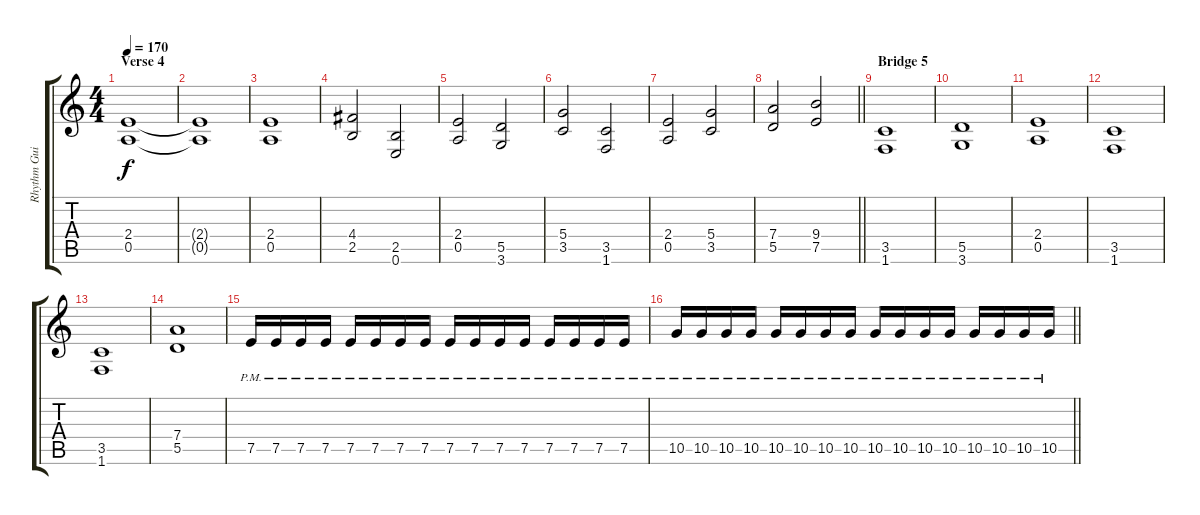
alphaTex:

\track ("Rhythm Guitar 1: Juha-Pekka Alanen" "Rhythm Gui") {instrument distortionguitar}
\staff {score tabs}
\tuning (E4 B3 G3 D3 A2 E2) {hide}
\ts (4 4)
\section ("" "Verse 4")
\tempo 170
\clef g2
\ks aminor
(2.4 0.5).1{dy f} |
(2.4{t} 0.5{t}).1 |
(2.4 0.5).1 |
(4.4 2.5).2 (2.5 0.6).2 |
(2.4 0.5).2 (5.5 3.6).2 |
(5.4 3.5).2 (3.5 1.6).2 |
(2.4 0.5).2 (5.4 3.5).2 |
\barLineRight lightlight
(7.4 5.5).2 (9.4 7.5).2 |
\section ("" "Bridge 5")
(3.5 1.6).1 |
(5.5 3.6).1 |
(2.4 0.5).1 |
(3.5 1.6).1 |
(3.5 1.6).1 |
(7.4 5.5).1 |
7.5{pm}.16 7.5{pm}.16 7.5{pm}.16 7.5{pm}.16 7.5{pm}.16 7.5{pm}.16 7.5{pm}.16 7.5{pm}.16 7.5{pm}.16 7.5{pm}.16 7.5{pm}.16 7.5{pm}.16 7.5{pm}.16 7.5{pm}.16 7.5{pm}.16 7.5{pm}.16 |
\barLineRight lightlight
10.5{pm}.16 10.5{pm}.16 10.5{pm}.16 10.5{pm}.16 10.5{pm}.16 10.5{pm}.16 10.5{pm}.16 10.5{pm}.16 10.5{pm}.16 10.5{pm}.16 10.5{pm}.16 10.5{pm}.16 10.5{pm}.16 10.5{pm}.16 10.5{pm}.16 10.5{pm}.16
